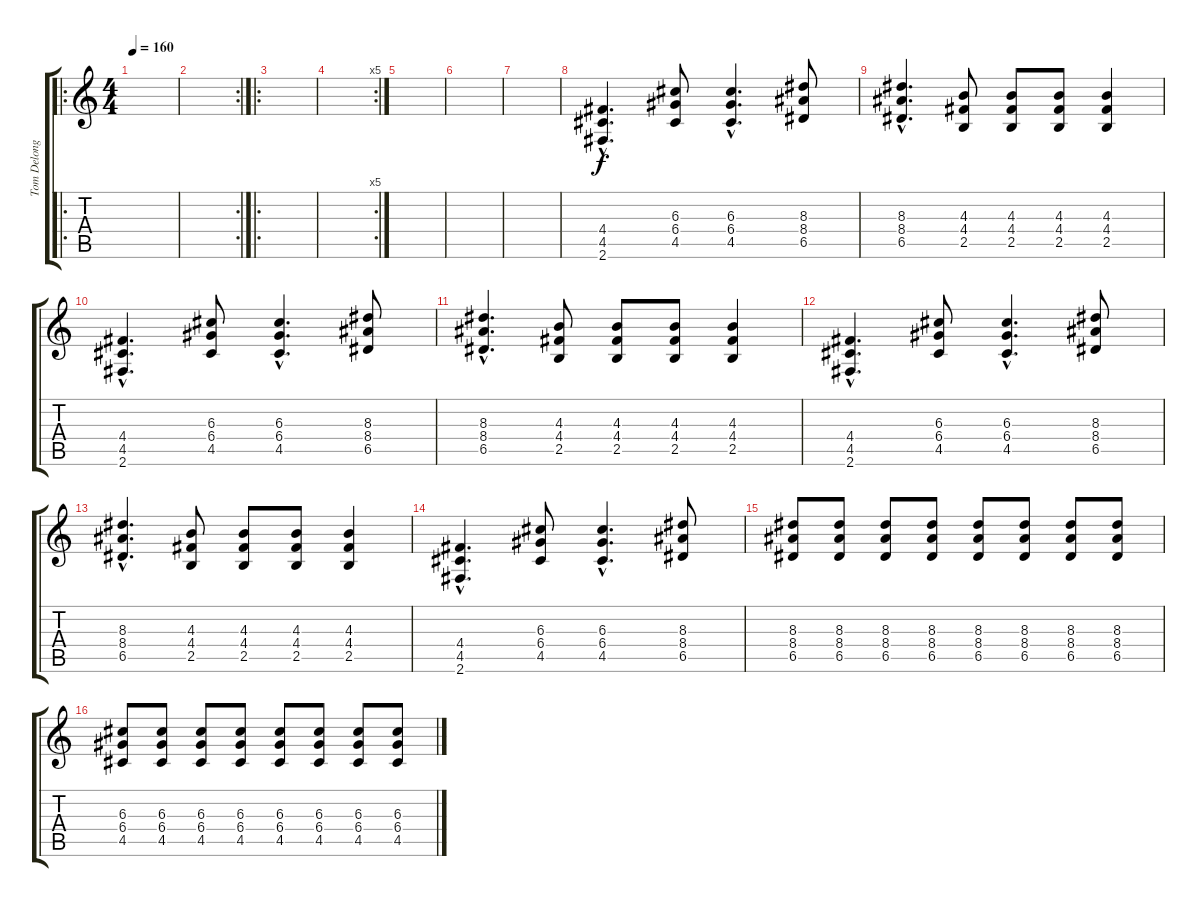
\track ("Tom Delong " "Tom Delong") {instrument distortionguitar}
\staff {score tabs}
\tuning (E4 B3 G3 D3 A2 E2) {hide}
\ro
\ts (4 4)
\tempo 160
\clef g2
\ks c
|
\rc 2
|
\ro
|
\rc 5
|
|
|
|
(4.4{hac} 4.5{hac} 2.6{hac}).4{d} (6.3 6.4 4.5).8 (6.3{hac} 6.4{hac} 4.5{hac}).4{d} (8.3 8.4 6.5).8 |
(8.3{hac} 8.4{hac} 6.5{hac}).4{d} (4.3 4.4 2.5).8 (4.3 4.4 2.5).8 (4.3 4.4 2.5).8 (4.3 4.4 2.5).4 |
(4.4{hac} 4.5{hac} 2.6{hac}).4{d} (6.3 6.4 4.5).8 (6.3{hac} 6.4{hac} 4.5{hac}).4{d} (8.3 8.4 6.5).8 |
(8.3{hac} 8.4{hac} 6.5{hac}).4{d} (4.3 4.4 2.5).8 (4.3 4.4 2.5).8 (4.3 4.4 2.5).8 (4.3 4.4 2.5).4 |
(4.4{hac} 4.5{hac} 2.6{hac}).4{d} (6.3 6.4 4.5).8 (6.3{hac} 6.4{hac} 4.5{hac}).4{d} (8.3 8.4 6.5).8 |
(8.3{hac} 8.4{hac} 6.5{hac}).4{d} (4.3 4.4 2.5).8 (4.3 4.4 2.5).8 (4.3 4.4 2.5).8 (4.3 4.4 2.5).4 |
(4.4{hac} 4.5{hac} 2.6{hac}).4{d} (6.3 6.4 4.5).8 (6.3{hac} 6.4{hac} 4.5{hac}).4{d} (8.3 8.4 6.5).8 |
(8.3 8.4 6.5).8 (8.3 8.4 6.5).8 (8.3 8.4 6.5).8 (8.3 8.4 6.5).8 (8.3 8.4 6.5).8 (8.3 8.4 6.5).8 (8.3 8.4 6.5).8 (8.3 8.4 6.5).8 |
(6.3 6.4 4.5).8 (6.3 6.4 4.5).8 (6.3 6.4 4.5).8 (6.3 6.4 4.5).8 (6.3 6.4 4.5).8 (6.3 6.4 4.5).8 (6.3 6.4 4.5).8 (6.3 6.4 4.5).8
